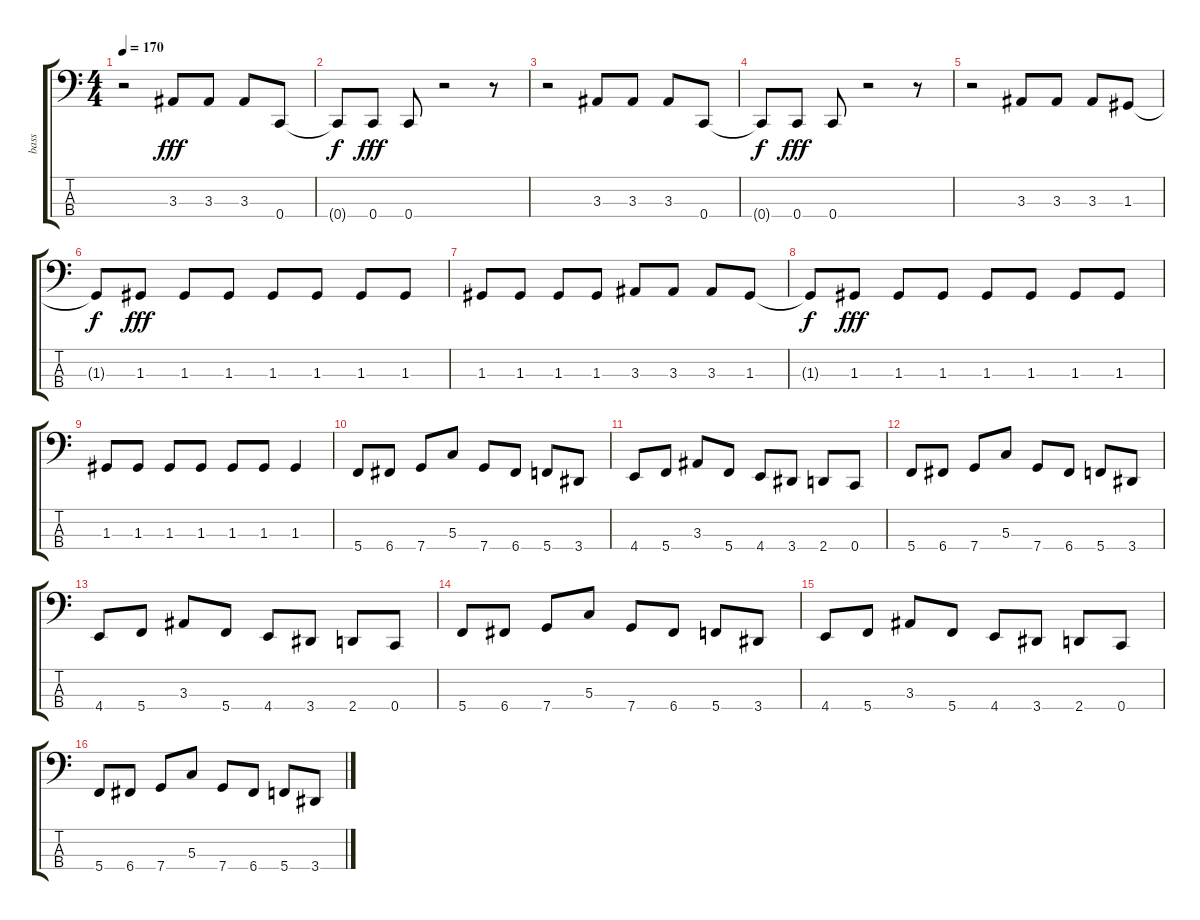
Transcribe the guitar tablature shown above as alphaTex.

\track ("bass" "bass") {instrument electricbasspick}
\staff {score tabs}
\tuning (A2 D2 G1 C1) {hide}
\ts (4 4)
\tempo 170
\clef f4
\ks c
r.2{dy fff} 3.3.8 3.3.8 3.3.8 0.4.8 |
0.4{t}.8{dy f} 0.4.8{dy fff} 0.4.8 r.2 r.8 |
r.2 3.3.8 3.3.8 3.3.8 0.4.8 |
0.4{t}.8{dy f} 0.4.8{dy fff} 0.4.8 r.2 r.8 |
r.2 3.3.8 3.3.8 3.3.8 1.3.8 |
1.3{t}.8{dy f} 1.3.8{dy fff} 1.3.8 1.3.8 1.3.8 1.3.8 1.3.8 1.3.8 |
1.3.8 1.3.8 1.3.8 1.3.8 3.3.8 3.3.8 3.3.8 1.3.8 |
1.3{t}.8{dy f} 1.3.8{dy fff} 1.3.8 1.3.8 1.3.8 1.3.8 1.3.8 1.3.8 |
1.3.8 1.3.8 1.3.8 1.3.8 1.3.8 1.3.8 1.3.4 |
5.4.8 6.4.8 7.4.8 5.3.8 7.4.8 6.4.8 5.4.8 3.4.8 |
4.4.8 5.4.8 3.3.8 5.4.8 4.4.8 3.4.8 2.4.8 0.4.8 |
5.4.8 6.4.8 7.4.8 5.3.8 7.4.8 6.4.8 5.4.8 3.4.8 |
4.4.8 5.4.8 3.3.8 5.4.8 4.4.8 3.4.8 2.4.8 0.4.8 |
5.4.8 6.4.8 7.4.8 5.3.8 7.4.8 6.4.8 5.4.8 3.4.8 |
4.4.8 5.4.8 3.3.8 5.4.8 4.4.8 3.4.8 2.4.8 0.4.8 |
5.4.8 6.4.8 7.4.8 5.3.8 7.4.8 6.4.8 5.4.8 3.4.8
